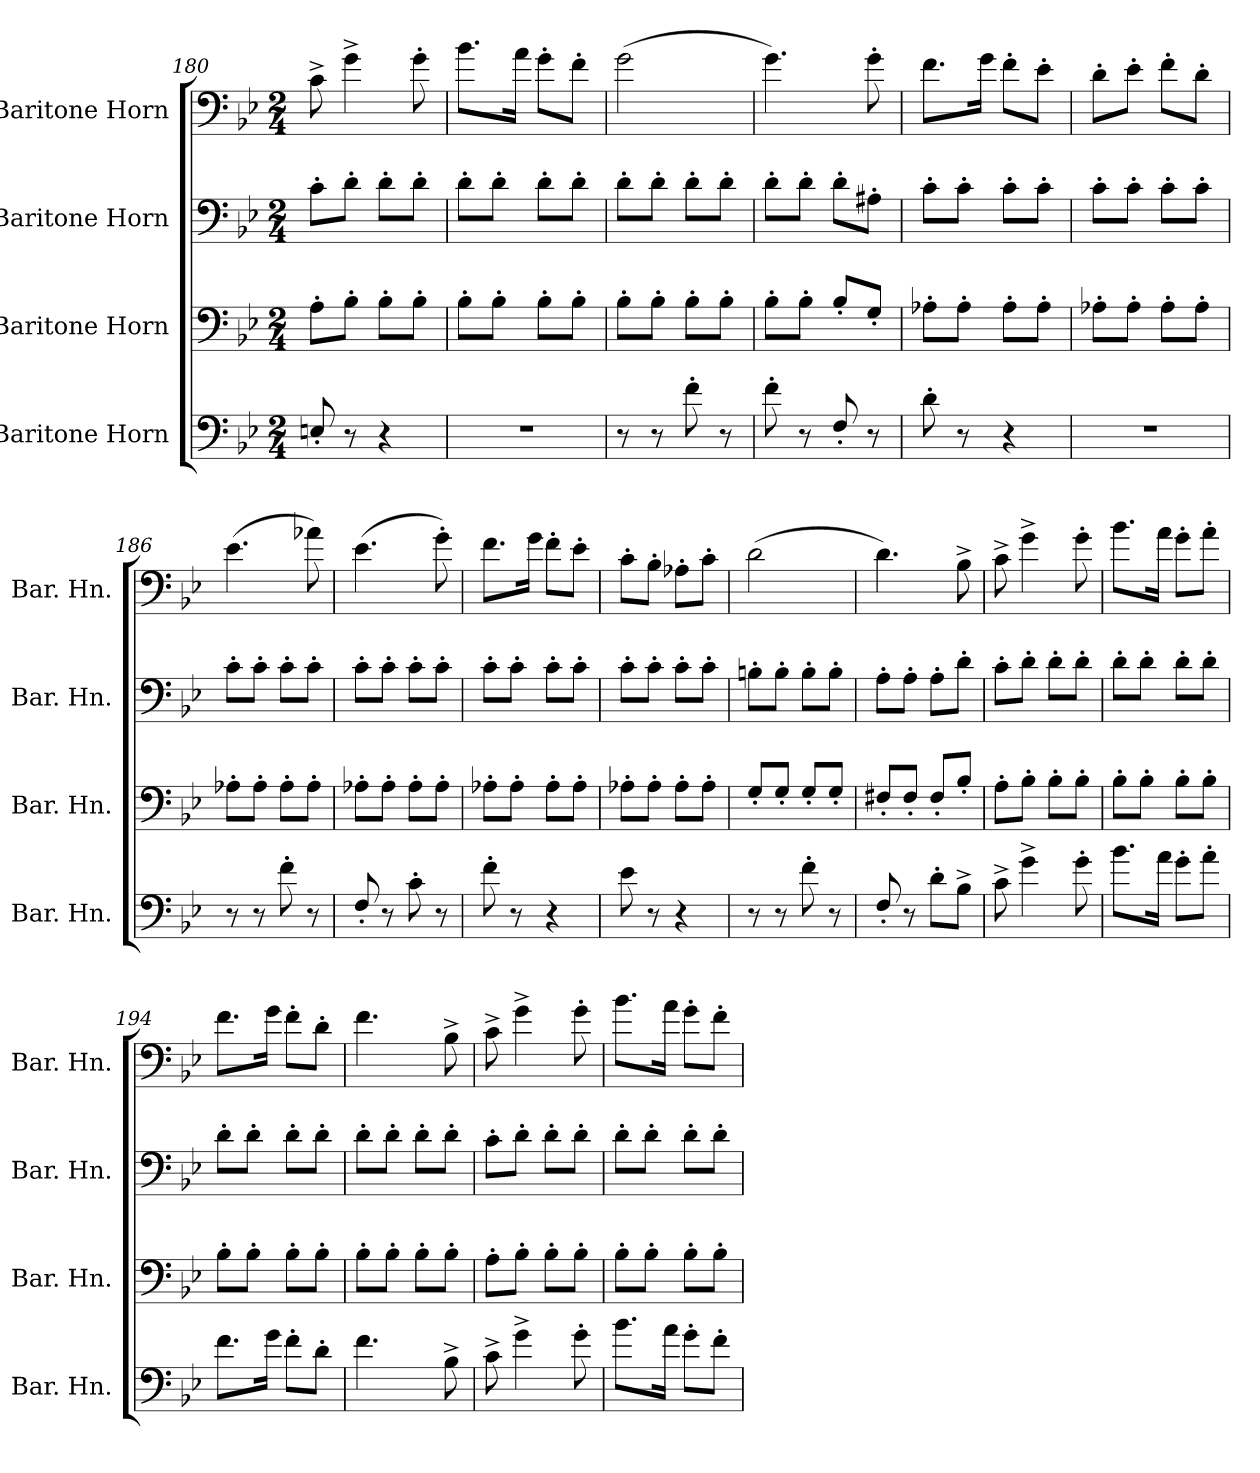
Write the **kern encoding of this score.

**kern	**kern	**kern	**kern
*part4	*part3	*part2	*part1
*staff4	*staff3	*staff2	*staff1
*I"Baritone Horn	*I"Baritone Horn	*I"Baritone Horn	*I"Baritone Horn
*I'Bar. Hn.	*I'Bar. Hn.	*I'Bar. Hn.	*I'Bar. Hn.
*clefF4	*clefF4	*clefF4	*clefF4
*ITrd4c7	*ITrd4c7	*ITrd4c7	*ITrd4c7
*k[b-e-a-]	*k[b-e-a-]	*k[b-e-a-]	*k[b-e-a-]
*E-:	*E-:	*E-:	*E-:
*M2/4	*M2/4	*M2/4	*M2/4
=180	=180	=180	=180
8AAn'/	8D'\L	8F'\L	8F^\
8r	8E-'\J	8G'\J	4c^\
4r	8E-'\L	8G'\L	.
.	8E-'\J	8G'\J	8c'\
!!LO:PB:g=z
=181	=181	=181	=181
2r	8E-'\L	8G'\L	8.e-\L
.	8E-'\J	8G'\J	.
.	.	.	16d\Jk
.	8E-'\L	8G'\L	8c'\L
.	8E-'\J	8G'\J	8B-'\J
=182	=182	=182	=182
8r	8E-'\L	8G'\L	(2c\
8r	8E-'\J	8G'\J	.
8B-'\	8E-'\L	8G'\L	.
8r	8E-'\J	8G'\J	.
=183	=183	=183	=183
8B-'\	8E-'\L	8G'\L	4.c\)
8r	8E-'\J	8G'\J	.
8BB-'/	8E-'/L	8G'\L	.
8r	8C'/J	8D#X'\J	8c'\
=184	=184	=184	=184
8G'\	8D-X'\L	8F'\L	8.B-\L
8r	8D-'\J	8F'\J	.
.	.	.	16c\Jk
4r	8D-'\L	8F'\L	8B-'\L
.	8D-'\J	8F'\J	8A-'\J
=185	=185	=185	=185
2r	8D-X'\L	8F'\L	8G'\L
.	8D-'\J	8F'\J	8A-'\J
.	8D-'\L	8F'\L	8B-'\L
.	8D-'\J	8F'\J	8G'\J
!!LO:PB:g=z
=186	=186	=186	=186
8r	8D-X'\L	8F'\L	(4.A-\
8r	8D-'\J	8F'\J	.
8B-'\	8D-'\L	8F'\L	.
8r	8D-'\J	8F'\J	8d-X\)
=187	=187	=187	=187
8BB-'/	8D-X'\L	8F'\L	(4.A-\
8r	8D-'\J	8F'\J	.
8F'\	8D-'\L	8F'\L	.
8r	8D-'\J	8F'\J	8c'\)
!!LO:PB:g=z
=188	=188	=188	=188
8B-'\	8D-X'\L	8F'\L	8.B-\L
8r	8D-'\J	8F'\J	.
.	.	.	16c\Jk
4r	8D-'\L	8F'\L	8B-'\L
.	8D-'\J	8F'\J	8A-'\J
=189	=189	=189	=189
8A-\	8D-X'\L	8F'\L	8F'\L
8r	8D-'\J	8F'\J	8E-'\J
4r	8D-'\L	8F'\L	8D-X'\L
.	8D-'\J	8F'\J	8F'\J
=190	=190	=190	=190
8r	8C'/L	8En'\L	(2G\
8r	8C'/J	8E'\J	.
8B-'\	8C'/L	8E'\L	.
8r	8C'/J	8E'\J	.
=191	=191	=191	=191
8BB-'/	8BBn'/L	8D'\L	4.G\)
8r	8BB'/J	8D'\J	.
8G'\L	8BB'/L	8D'\L	.
8E-^\J	8E-'/J	8G'\J	8E-^\
=192	=192	=192	=192
8F^\	8D'\L	8F'\L	8F^\
4c^\	8E-'\J	8G'\J	4c^\
.	8E-'\L	8G'\L	.
8c'\	8E-'\J	8G'\J	8c'\
!!LO:PB:g=z
=193	=193	=193	=193
8.e-\L	8E-'\L	8G'\L	8.e-\L
.	8E-'\J	8G'\J	.
16d\Jk	.	.	16d\Jk
8c'\L	8E-'\L	8G'\L	8c'\L
8d'\J	8E-'\J	8G'\J	8d'\J
=194	=194	=194	=194
8.B-\L	8E-'\L	8G'\L	8.B-\L
.	8E-'\J	8G'\J	.
16c\Jk	.	.	16c\Jk
8B-'\L	8E-'\L	8G'\L	8B-'\L
8G'\J	8E-'\J	8G'\J	8G'\J
=195	=195	=195	=195
4.B-\	8E-'\L	8G'\L	4.B-\
.	8E-'\J	8G'\J	.
.	8E-'\L	8G'\L	.
8E-^\	8E-'\J	8G'\J	8E-^\
=196	=196	=196	=196
8F^\	8D'\L	8F'\L	8F^\
4c^\	8E-'\J	8G'\J	4c^\
.	8E-'\L	8G'\L	.
8c'\	8E-'\J	8G'\J	8c'\
=197	=197	=197	=197
8.e-\L	8E-'\L	8G'\L	8.e-\L
.	8E-'\J	8G'\J	.
16d\Jk	.	.	16d\Jk
8c'\L	8E-'\L	8G'\L	8c'\L
8B-'\J	8E-'\J	8G'\J	8B-'\J
=	=	=	=
*-	*-	*-	*-
